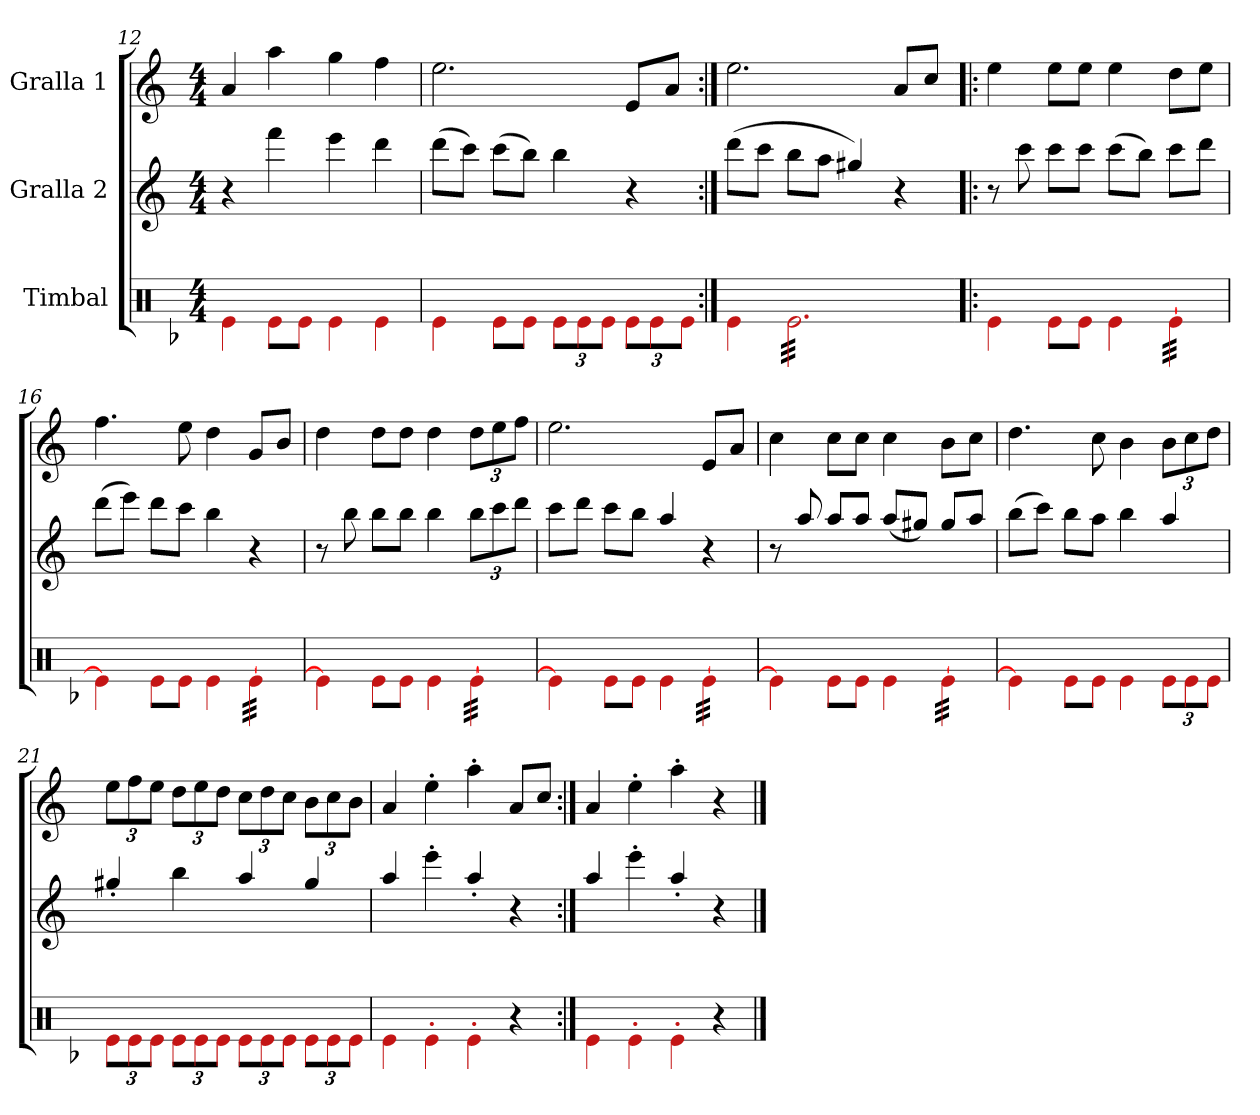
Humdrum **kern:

**kern	**kern	**kern
*part3	*part2	*part1
*staff3	*staff2	*staff1
*I"Timbal	*I"Gralla 2	*I"Gralla 1
*clefX	*clefG2	*clefG2
*ITrd0c7	*ITrd8c14	*
*k[b-]	*k[]	*k[]
*M4/4	*M4/4	*M4/4
=12	=12	=12
4e\	4r	4a/
8e\L	4ff\	4aa\
8e\J	.	.
4e\	4ee\	4gg\
4e\	4dd\	4ff\
=13	=13	=13
4e\	(>8dd\L	2.ee\
.	8cc\J)	.
8e\L	(>8cc\L	.
8e\J	8b\J)	.
*Xbrackettup	*	*
12e\L	4b\	.
12e\	.	.
12e\J	.	.
12e\L	4r	8e/L
12e\	.	.
.	.	8a/J
12e\J	.	.
!!LO:LB:g=z
=14:|!	=14:|!	=14:|!
4e\	(>8dd\L	2.ee\
.	8cc\J	.
*tremolo	*	*
32e\LLL	8b\L	.
32e\	.	.
32e\	.	.
32e\	.	.
32e\	8a\J	.
32e\	.	.
32e\	.	.
32e\	.	.
32e\	4g#X/)	.
32e\	.	.
32e\	.	.
32e\	.	.
32e\	.	.
32e\	.	.
32e\	.	.
32e\	.	.
32e\	4r	8a/L
32e\	.	.
32e\	.	.
32e\	.	.
32e\	.	8cc/J
32e\	.	.
32e\	.	.
32e\JJJ	.	.
*Xtremolo	*	*
=15!|:	=15!|:	=15!|:
4e\	8r	4ee\
.	8cc\	.
8e\L	8cc\L	8ee\L
8e\J	8cc\J	8ee\J
4e\	(>8cc\L	4ee\
.	8b\J)	.
*tremolo	*	*
[32e\LLL	8cc\L	8dd\L
32e\	.	.
32e\	.	.
32e\	.	.
32e\	8dd\J	8ee\J
32e\	.	.
32e\	.	.
32e\JJJ	.	.
*Xtremolo	*	*
=16	=16	=16
4e\]	(>8dd\L	4.ff\
.	8ee\J)	.
8e\L	8dd\L	.
8e\J	8cc\J	8ee\
4e\	4b\	4dd\
*tremolo	*	*
[32e\LLL	4r	8g/L
32e\	.	.
32e\	.	.
32e\	.	.
32e\	.	8b/J
32e\	.	.
32e\	.	.
32e\JJJ	.	.
*Xtremolo	*	*
=17	=17	=17
4e\]	8r	4dd\
.	8b\	.
8e\L	8b\L	8dd\L
8e\J	8b\J	8dd\J
4e\	4b\	4dd\
*	*Xbrackettup	*Xbrackettup
*tremolo	*	*
[32e\LLL	12b\L	12dd\L
32e\	.	.
32e\	.	.
.	12cc\	12ee\
32e\	.	.
32e\	.	.
32e\	.	.
.	12dd\J	12ff\J
32e\	.	.
32e\JJJ	.	.
*Xtremolo	*	*
=18	=18	=18
4e\]	8cc\L	2.ee\
.	8dd\J	.
8e\L	8cc\L	.
8e\J	8b\J	.
4e\	4a/	.
*tremolo	*	*
[32e\LLL	4r	8e/L
32e\	.	.
32e\	.	.
32e\	.	.
32e\	.	8a/J
32e\	.	.
32e\	.	.
32e\JJJ	.	.
*Xtremolo	*	*
!!LO:PB:g=z
=19	=19	=19
4e\]	8r	4cc\
.	8a/	.
8e\L	8a/L	8cc\L
8e\J	8a/J	8cc\J
4e\	(<8a/L	4cc\
.	8g#X/J)	.
*tremolo	*	*
[32e\LLL	8g#/L	8b\L
32e\	.	.
32e\	.	.
32e\	.	.
32e\	8a/J	8cc\J
32e\	.	.
32e\	.	.
32e\JJJ	.	.
*Xtremolo	*	*
=20	=20	=20
4e\]	(>8b\L	4.dd\
.	8cc\J)	.
8e\L	8b\L	.
8e\J	8a\J	8cc\
4e\	4b\	4b\
12e\L	4a/	12b\L
12e\	.	12cc\
12e\J	.	12dd\J
=21	=21	=21
12e\L	4g#X'/	12ee\L
12e\	.	12ff\
12e\J	.	12ee\J
12e\L	4b\	12dd\L
12e\	.	12ee\
12e\J	.	12dd\J
12e\L	4a/	12cc\L
12e\	.	12dd\
12e\J	.	12cc\J
12e\L	4g#i/	12b\L
12e\	.	12cc\
12e\J	.	12b\J
=22	=22	=22
4e\	4a/	4a/
4e'\	4ee'\	4ee'\
4e'\	4a'/	4aa'\
4r	4r	8a/L
.	.	8cc/J
!!LO:LB:g=z
=23:|!	=23:|!	=23:|!
4e\	4a/	4a/
4e'\	4ee'\	4ee'\
4e'\	4a'/	4aa'\
4r	4r	4r
==	==	==
*-	*-	*-
